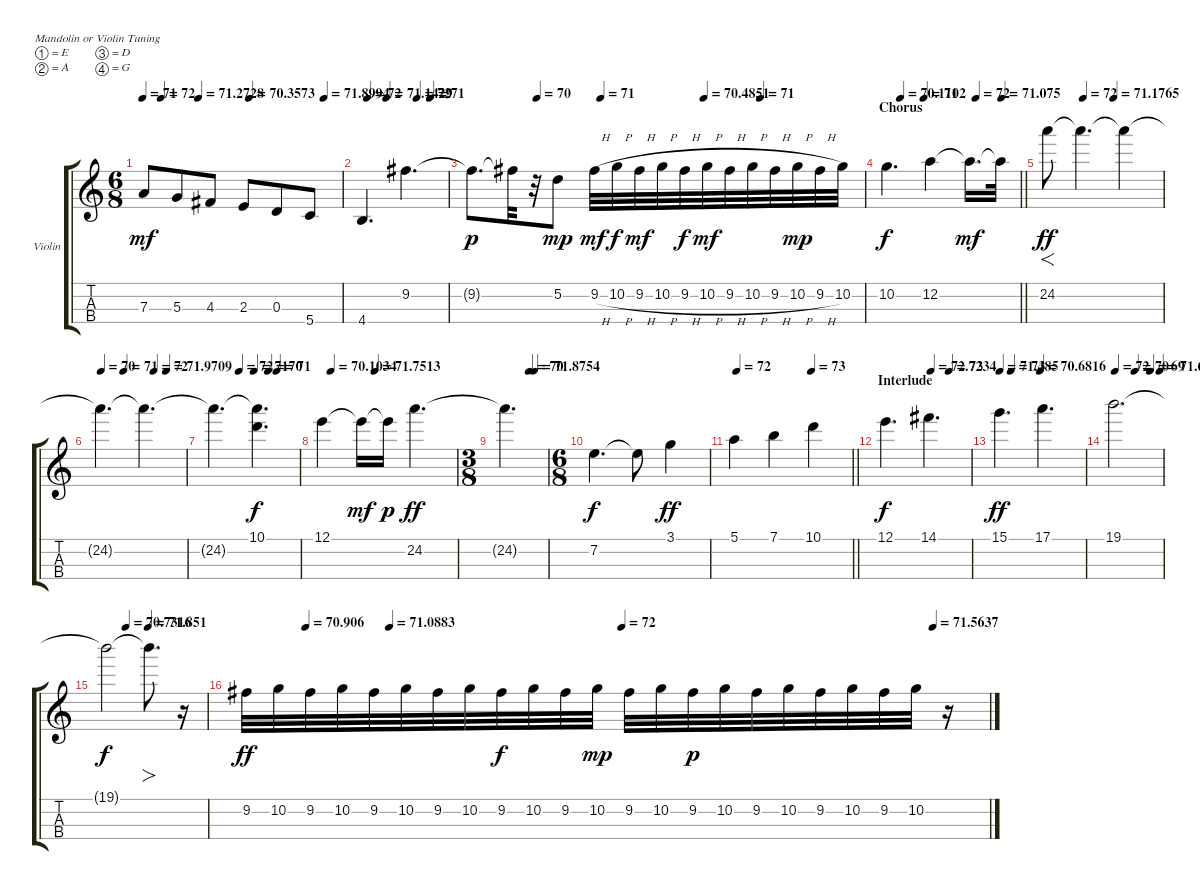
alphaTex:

\bracketExtendMode groupsimilarinstruments
\firstSystemTrackNameOrientation horizontal
\otherSystemsTrackNameOrientation horizontal
\track ("Violin " "Violin") {instrument violin}
\staff {score tabs}
\tuning (E5 A4 D4 G3)
\ts (6 8)
\tempo 71
\tempo (72 0.09375)
\tempo (71.2728 0.28125)
\tempo (70.3573 0.5375)
\tempo (71.8994 0.9125)
\clef g2
\scale
0.333333
\ks c
7.3.8{dy mf} 5.3.8 4.3.8 2.3.8 0.3.8 5.4.8 |
\tempo (72 0.075)
\tempo (71.1429 0.3)
\tempo (72 0.65)
\tempo (71 0.80625)
\scale
0.333333 4.4.4{d} 9.2.4{d} |
\tempo (70 0.16875)
\tempo (71 0.33125)
\tempo (70.4851 0.59375)
\tempo (71 0.7375)
\scale
0.333333 9.2{t}.8{d dy p} 9.2{t}.32 r.32 5.2.8{dy mp} 9.2{h}.32{dy mf} 10.2{h}.32{dy f} 9.2{h}.32{dy mf} 10.2{h}.32 9.2{h}.32{dy f} 10.2{h}.32{dy mf} 9.2{h}.32 10.2{h}.32 9.2{h}.32 10.2{h}.32{dy mp} 9.2{h}.32 10.2.32 |
\section ("" "Chorus")
\tempo (70.1102 0.1125)
\tempo (71 0.2875)
\tempo (72 0.675)
\tempo (71.075 0.86875)
\scale
0.333333
\barLineRight lightlight
10.2.4{d dy f} 12.2.4 12.2{t}.16{d dy mf} 12.2{t}.32 |
\tempo (72 0.31875)
\tempo (71.1765 0.58125)
\scale
0.333333 24.2.8{f dy ff} 24.2{t}.4{d} 24.2{t}.4 |
\tempo (70 0.025)
\tempo (71 0.2875)
\tempo (72 0.6375)
\tempo (71.9709 0.78125)
\scale
0.333333 24.2{t}.4{d} 24.2{t}.4{d} |
\tempo (72 0.3125)
\tempo (71 0.4875)
\tempo (70 0.65)
\tempo (71 0.75)
\scale
0.333333 24.2{t}.4{d} (10.1 24.2{t}).4{d dy f} |
\tempo (70.1034 0.075)
\tempo (71.7513 0.4)
\scale
0.333333 12.1.4 12.1{t}.16{dy mf} 12.1{t}.16{dy p} 24.2.4{d dy ff} |
\ts (3 8)
\beaming (8 3)
\tempo (70 0.59375)
\tempo (71.8754 0.7125)
\scale
0.39527 24.2{t}.4{d} |
\ts (6 8)
\beaming (8 3 3)
\scale
0.39527 7.2.4{d dy f} 7.2{t}.8 3.1.4{dy ff} |
\tempo (72 0.03125)
\tempo (73 0.6625)
\scale
0.209459
\barLineRight lightlight
5.1.4 7.1.4 10.1.4 |
\section ("" "Interlude")
\tempo (72.7234 0.54375)
\tempo (73 0.75625)
\scale
0.333333 12.1.4{d dy f} 14.1.4{d} |
\tempo (71.485 0.01875)
\tempo (73 0.15)
\tempo (70.6816 0.4875)
\scale
0.333333 15.1.4{d dy ff} 17.1.4{d} |
\tempo (72 0.0625)
\tempo (70 0.45625)
\tempo (69 0.76875)
\tempo (71.6037 0.95625)
\scale
0.333333 19.1.2{d} |
\tempo (70.7316 0.20625)
\tempo (71.851 0.425)
\scale
0.333333 19.1{t}.2{dy f} 19.1{t}.8{fo d} r.16 |
\tempo (70.906 0.08125)
\tempo (71.0883 0.19375)
\tempo (72 0.50625)
\tempo (71.5637 0.925)
\scale
0.333333 9.2.32{dy ff} 10.2.32 9.2.32 10.2.32 9.2.32 10.2.32 9.2.32 10.2.32 9.2.32{dy f} 10.2.32 9.2.32 10.2.32{dy mp} 9.2.32 10.2.32 9.2.32{dy p} 10.2.32 9.2.32 10.2.32 9.2.32 10.2.32 9.2.32 10.2.32 r.16
